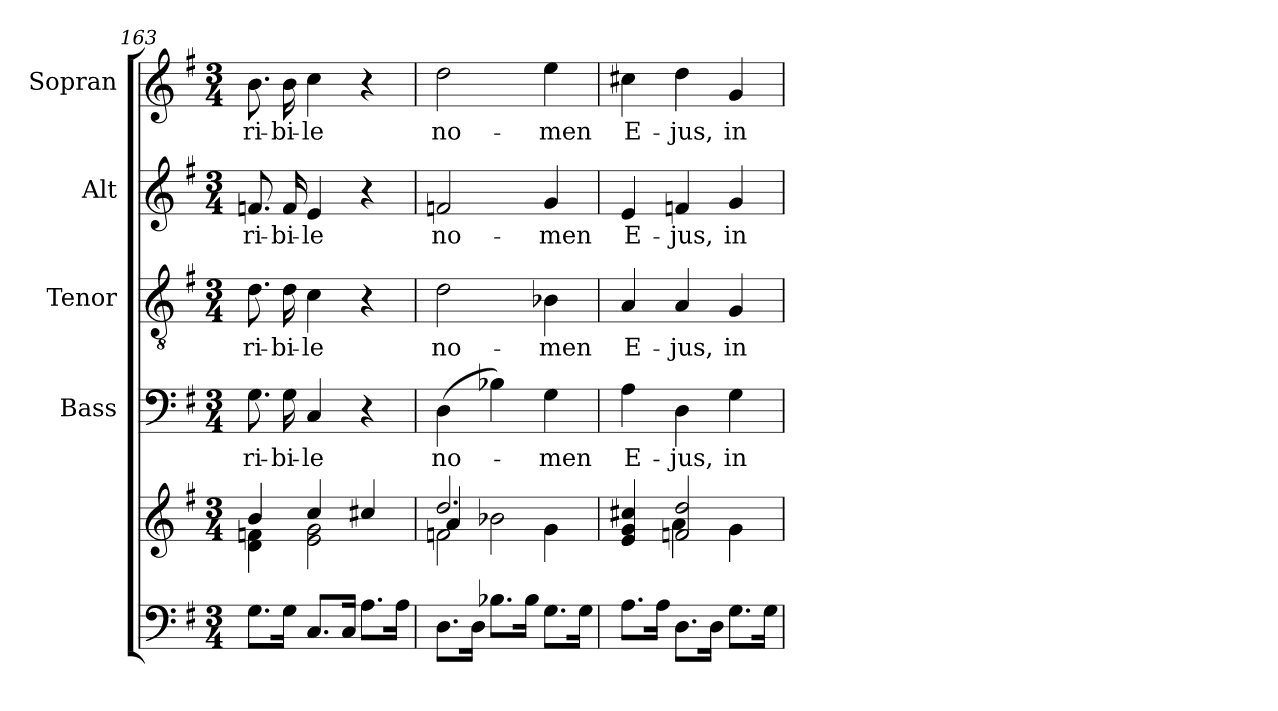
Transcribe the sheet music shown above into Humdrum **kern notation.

**kern	**kern	**kern	**text	**kern	**text	**kern	**text	**kern	**text
*part5	*part5	*part4	*part4	*part3	*part3	*part2	*part2	*part1	*part1
*staff6	*staff5	*staff4	*staff4	*staff3	*staff3	*staff2	*staff2	*staff1	*staff1
*	*	*I"Bass	*	*I"Tenor	*	*I"Alt	*	*I"Sopran	*
*	*	*I'B.	*	*I'T.	*	*I'A.	*	*I'S.	*
*clefF4	*clefG2	*clefF4	*	*clefGv2	*	*clefG2	*	*clefG2	*
*k[f#]	*k[f#]	*k[f#]	*	*k[f#]	*	*k[f#]	*	*k[f#]	*
*G:	*G:	*G:	*	*G:	*	*G:	*	*G:	*
*M3/4	*M3/4	*M3/4	*	*M3/4	*	*M3/4	*	*M3/4	*
=163	=163	=163	=163	=163	=163	=163	=163	=163	=163
*	*^	*	*	*	*	*	*	*	*
!	!	!	!	!LO:LY:b	!	!LO:LY:b	!	!LO:LY:b	!	!LO:LY:b
8.G\L	4b/	4d\ 4fn\	8.G\	-ri-	8.d\	-ri-	8.fn/	-ri-	8.b\	-ri-
!	!	!	!	!LO:LY:b	!	!LO:LY:b	!	!LO:LY:b	!	!LO:LY:b
16G\Jk	.	.	16G\	-bi-	16d\	-bi-	16f/	-bi-	16b\	-bi-
!	!	!	!	!LO:LY:b	!	!LO:LY:b	!	!LO:LY:b	!	!LO:LY:b
8.C/L	4cc/	2e\ 2g\	4C/	-le	4c\	-le	4e/	-le	4cc\	-le
16C/Jk	.	.	.	.	.	.	.	.	.	.
8.A\L	4cc#X/	.	4r	.	4r	.	4r	.	4r	.
16A\Jk	.	.	.	.	.	.	.	.	.	.
=164	=164	=164	=164	=164	=164	=164	=164	=164	=164	=164
*	*	*^	*	*	*	*	*	*	*	*
!	!	!	!	!	!LO:LY:b	!	!LO:LY:b	!	!LO:LY:b	!	!LO:LY:b
8.D\L	2.dd/	2fn\	4a/	(>4D\	no-	2d\	no-	2fn/	no-	2dd\	no-
16D\Jk	.	.	.	.	.	.	.	.	.	.	.
8.B-X\L	.	.	2b-X\	4B-X\)	.	.	.	.	.	.	.
16B-\Jk	.	.	.	.	.	.	.	.	.	.	.
!	!	!	!	!	!LO:LY:b	!	!LO:LY:b	!	!LO:LY:b	!	!LO:LY:b
8.G\L	.	4g\	.	4G\	-men	4B-X\	-men	4g/	-men	4ee\	-men
16G\Jk	.	.	.	.	.	.	.	.	.	.	.
*	*	*v	*v	*	*	*	*	*	*	*	*
=165	=165	=165	=165	=165	=165	=165	=165	=165	=165	=165
!	!	!	!	!LO:LY:b	!	!LO:LY:b	!	!LO:LY:b	!	!LO:LY:b
8.A\L	4e/ 4g/ 4cc#X/	4ryy	4A\	E-	4A/	E-	4e/	E-	4cc#X\	E-
16A\Jk	.	.	.	.	.	.	.	.	.	.
!	!	!	!	!LO:LY:b	!	!LO:LY:b	!	!LO:LY:b	!	!LO:LY:b
8.D\L	2fn/ 2dd/	4a\	4D\	-jus,	4A/	-jus,	4fn/	-jus,	4dd\	-jus,
16D\Jk	.	.	.	.	.	.	.	.	.	.
!	!	!	!	!LO:LY:b	!	!LO:LY:b	!	!LO:LY:b	!	!LO:LY:b
8.G\L	.	4g\	4G\	in-	4G/	in-	4g/	in-	4g/	in-
16G\Jk	.	.	.	.	.	.	.	.	.	.
*	*v	*v	*	*	*	*	*	*	*	*
=	=	=	=	=	=	=	=	=	=
*-	*-	*-	*-	*-	*-	*-	*-	*-	*-
